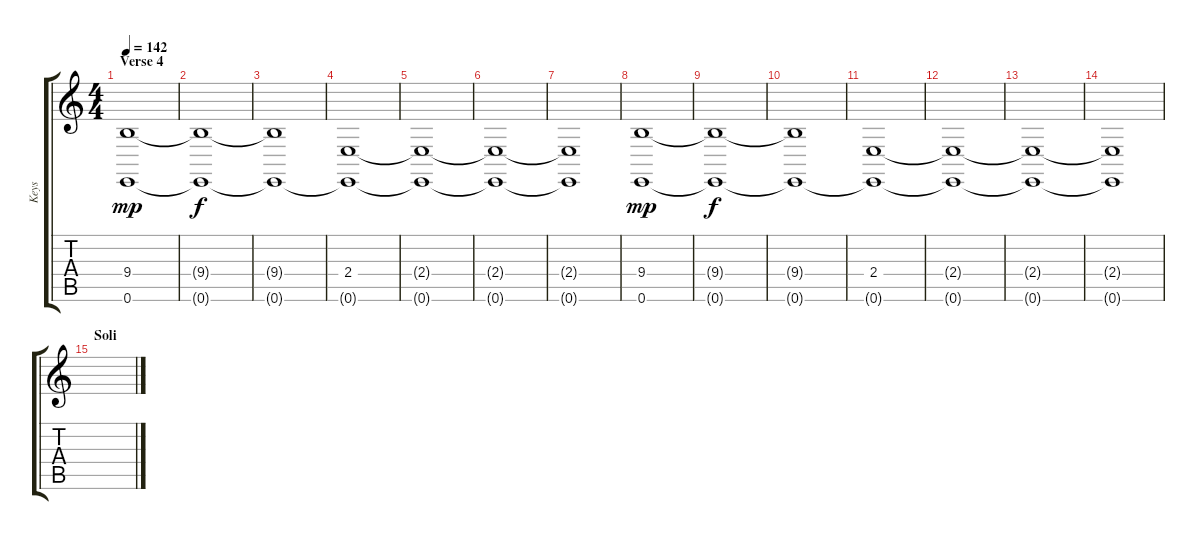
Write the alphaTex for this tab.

\track ("Keys" "Keys") {instrument stringensemble1}
\staff {score tabs}
\tuning (E4 B3 G3 D3 A2 E2) {hide}
\ts (4 4)
\section ("" "Verse 4")
\tempo 142
\clef g2
\ks c
(9.4 0.6).1{dy mp volume 10 instrument synthstrings1} |
(9.4{t} 0.6{t}).1{dy f} |
(9.4{t} 0.6{t}).1 |
(2.4 0.6{t}).1 |
(2.4{t} 0.6{t}).1 |
(2.4{t} 0.6{t}).1 |
(2.4{t} 0.6{t}).1 |
(9.4 0.6).1{dy mp} |
(9.4{t} 0.6{t}).1{dy f} |
(9.4{t} 0.6{t}).1 |
(2.4 0.6{t}).1 |
(2.4{t} 0.6{t}).1 |
(2.4{t} 0.6{t}).1 |
(2.4{t} 0.6{t}).1 |
\section ("" "Soli")
